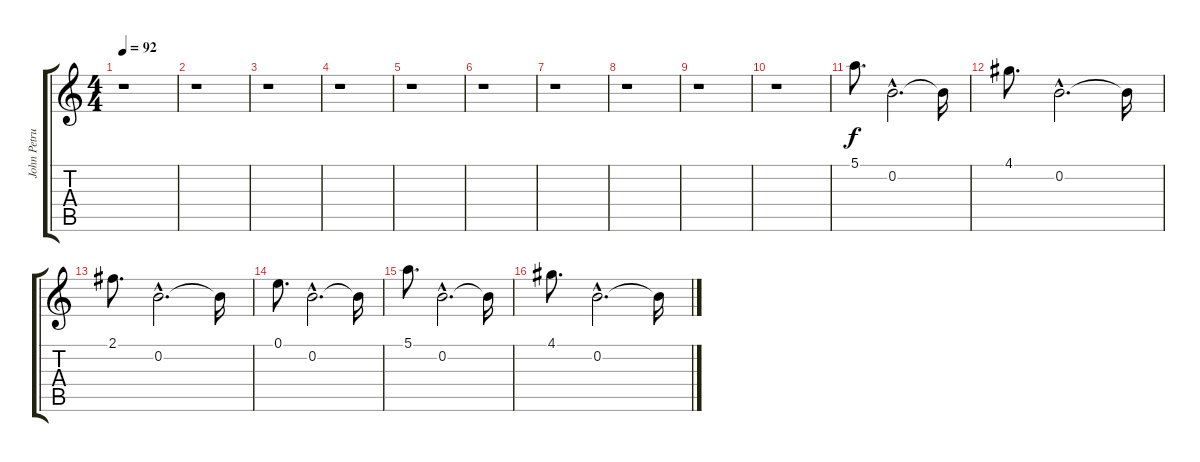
\track ("John Petrucci (clean)" "John Petru") {instrument acousticguitarsteel}
\staff {score tabs}
\tuning (E4 B3 G3 D3 A2 E2) {hide}
\ts (4 4)
\tempo 92
\clef g2
\ks c
r.1{dy f} |
r.1 |
r.1 |
r.1 |
r.1 |
r.1 |
r.1 |
r.1 |
r.1 |
r.1 |
5.1.8{d} 0.2{hac}.2{d} 0.2{t}.16 |
4.1.8{d} 0.2{hac}.2{d} 0.2{t}.16 |
2.1.8{d} 0.2{hac}.2{d} 0.2{t}.16 |
0.1.8{d} 0.2{hac}.2{d} 0.2{t}.16 |
5.1.8{d} 0.2{hac}.2{d} 0.2{t}.16 |
4.1.8{d} 0.2{hac}.2{d} 0.2{t}.16
